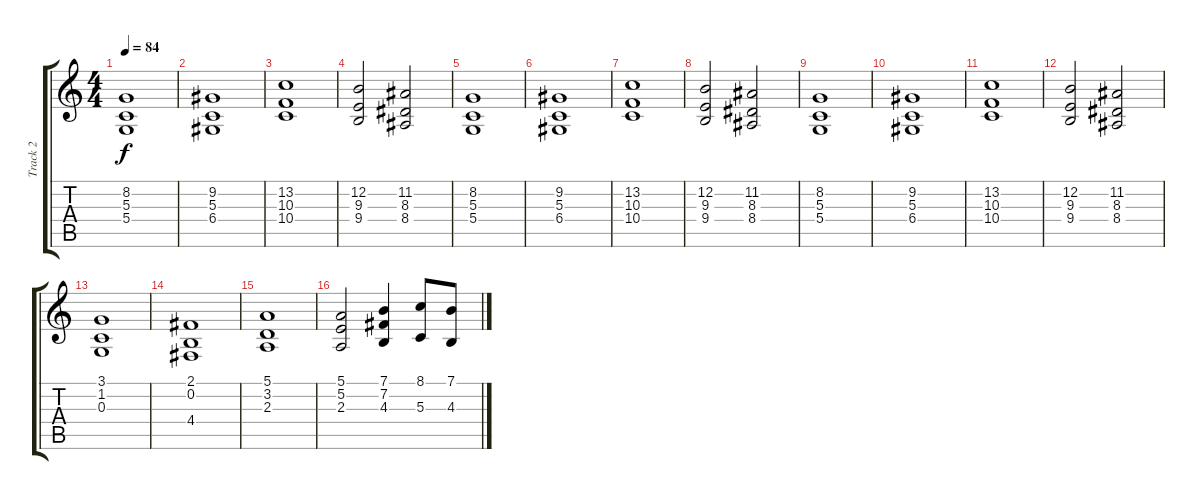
\track ("Track 2" "Track 2") {instrument stringensemble2}
\staff {score tabs}
\tuning (E4 B3 G3 D3 A2 E2) {hide}
\ts (4 4)
\tempo 84
\clef g2
\ks c
(8.2 5.3 5.4).1{dy f} |
(9.2 5.3 6.4).1 |
(13.2 10.3 10.4).1 |
(12.2 9.3 9.4).2 (11.2 8.3 8.4).2 |
(8.2 5.3 5.4).1 |
(9.2 5.3 6.4).1 |
(13.2 10.3 10.4).1 |
(12.2 9.3 9.4).2 (11.2 8.3 8.4).2 |
(8.2 5.3 5.4).1 |
(9.2 5.3 6.4).1 |
(13.2 10.3 10.4).1 |
(12.2 9.3 9.4).2 (11.2 8.3 8.4).2 |
(3.1 1.2 0.3).1 |
(2.1 0.2 4.4).1 |
(5.1 3.2 2.3).1 |
(5.1 5.2 2.3).2 (7.1 7.2 4.3).4 (8.1 5.3).8 (7.1 4.3).8
